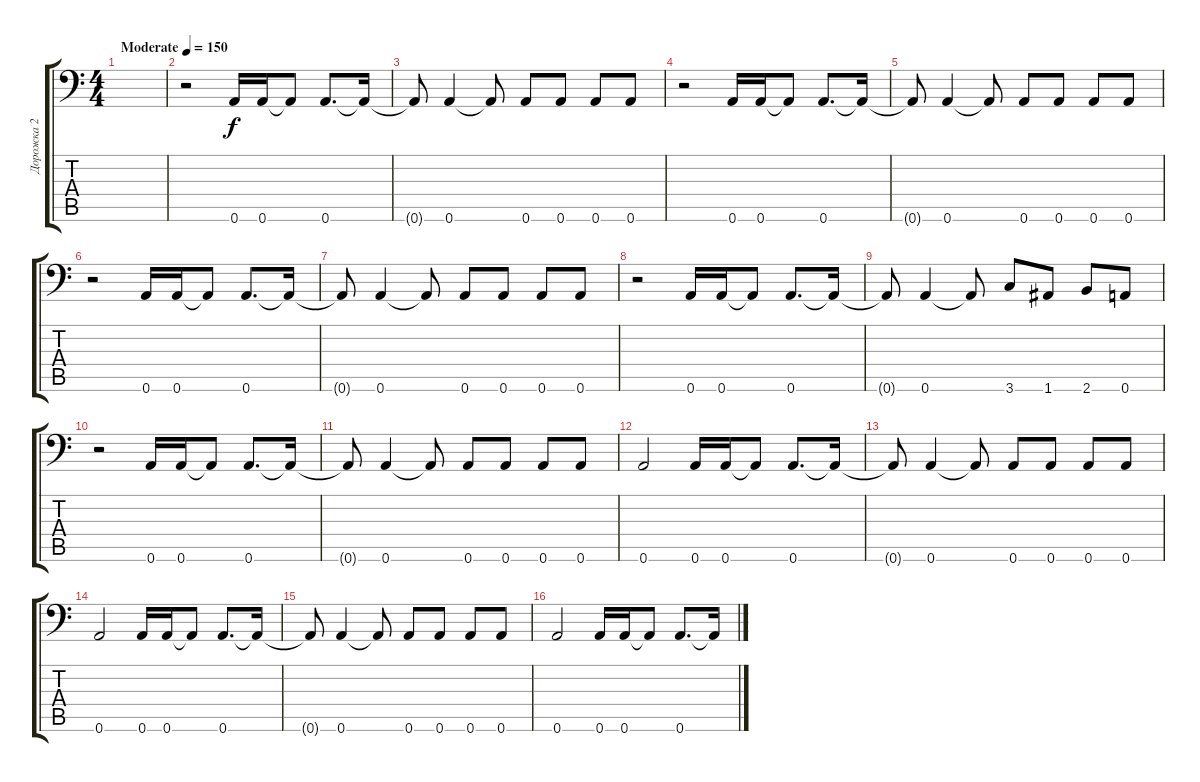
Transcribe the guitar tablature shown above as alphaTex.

\track ("Дорожка 2" "Дорожка 2") {instrument distortionguitar}
\staff {score tabs}
\tuning (B3 Gb3 D3 A2 E2 A1) {hide}
\ts (4 4)
\tempo (150 "Moderate")
\clef f4
\ks c
|
r.2 0.6.16 0.6.16 0.6{t}.8 0.6.8{d} 0.6{t}.16 |
0.6{t}.8 0.6.4 0.6{t}.8 0.6.8 0.6.8 0.6.8 0.6.8 |
r.2 0.6.16 0.6.16 0.6{t}.8 0.6.8{d} 0.6{t}.16 |
0.6{t}.8 0.6.4 0.6{t}.8 0.6.8 0.6.8 0.6.8 0.6.8 |
r.2 0.6.16 0.6.16 0.6{t}.8 0.6.8{d} 0.6{t}.16 |
0.6{t}.8 0.6.4 0.6{t}.8 0.6.8 0.6.8 0.6.8 0.6.8 |
r.2 0.6.16 0.6.16 0.6{t}.8 0.6.8{d} 0.6{t}.16 |
0.6{t}.8 0.6.4 0.6{t}.8 3.6.8 1.6.8 2.6.8 0.6.8 |
r.2 0.6.16 0.6.16 0.6{t}.8 0.6.8{d} 0.6{t}.16 |
0.6{t}.8 0.6.4 0.6{t}.8 0.6.8 0.6.8 0.6.8 0.6.8 |
0.6.2 0.6.16 0.6.16 0.6{t}.8 0.6.8{d} 0.6{t}.16 |
0.6{t}.8 0.6.4 0.6{t}.8 0.6.8 0.6.8 0.6.8 0.6.8 |
0.6.2 0.6.16 0.6.16 0.6{t}.8 0.6.8{d} 0.6{t}.16 |
0.6{t}.8 0.6.4 0.6{t}.8 0.6.8 0.6.8 0.6.8 0.6.8 |
0.6.2 0.6.16 0.6.16 0.6{t}.8 0.6.8{d} 0.6{t}.16
